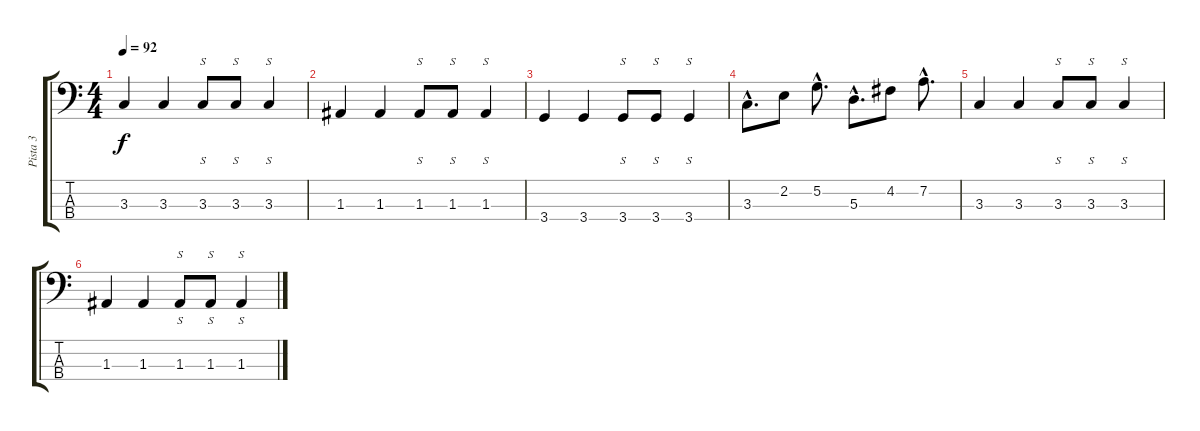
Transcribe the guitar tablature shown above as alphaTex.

\track ("Pista 3" "Pista 3") {instrument electricbassfinger}
\staff {score tabs}
\tuning (G2 D2 A1 E1) {hide}
\ts (4 4)
\tempo 92
\clef f4
\ks c
3.3.4{dy f} 3.3.4 3.3.8{s} 3.3.8{s} 3.3.4{s} |
1.3.4 1.3.4 1.3.8{s} 1.3.8{s} 1.3.4{s} |
3.4.4 3.4.4 3.4.8{s} 3.4.8{s} 3.4.4{s} |
3.3{hac}.8{d} 2.2.8 5.2{hac}.8{d} 5.3{hac}.8{d} 4.2.8 7.2{hac}.8{d} |
3.3.4 3.3.4 3.3.8{s} 3.3.8{s} 3.3.4{s} |
1.3.4 1.3.4 1.3.8{s} 1.3.8{s} 1.3.4{s}
